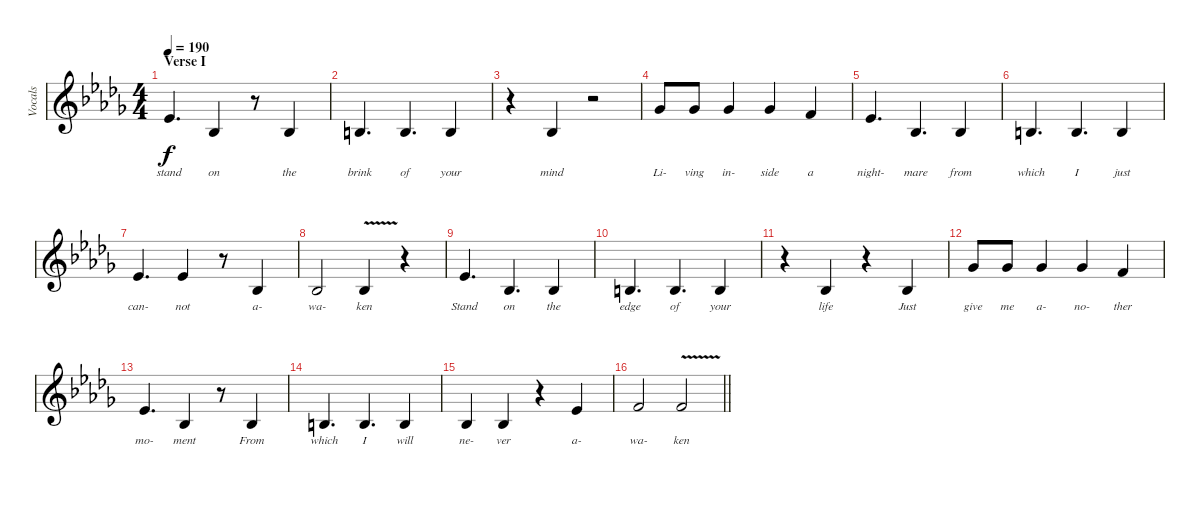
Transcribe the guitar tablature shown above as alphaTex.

\track ("Vocals" "Vocals") {instrument lead6voice}
\staff {score}
\tuning (Eb4 Bb3 Gb3 Db3 Ab2 Db2) {hide}
\ts (4 4)
\section ("" "Verse I")
\tempo 190
\clef g2
\ks db
5.2.4{d lyrics (0 "stand") lyrics (1 "") lyrics (2 "") lyrics (3 "") lyrics (4 "") dy f} 4.3.4{lyrics (0 "on") lyrics (1 "") lyrics (2 "") lyrics (3 "") lyrics (4 "")} r.8 4.3.4{lyrics (0 "the") lyrics (1 "") lyrics (2 "") lyrics (3 "") lyrics (4 "")} |
5.3.4{d lyrics (0 "brink") lyrics (1 "") lyrics (2 "") lyrics (3 "") lyrics (4 "")} 5.3.4{d lyrics (0 "of") lyrics (1 "") lyrics (2 "") lyrics (3 "") lyrics (4 "")} 5.3{be (custom 0 0 25 0 35 4 60 4)}.4{lyrics (0 "your") lyrics (1 "") lyrics (2 "") lyrics (3 "") lyrics (4 "")} |
r.4 4.3.4{lyrics (0 "mind") lyrics (1 "") lyrics (2 "") lyrics (3 "") lyrics (4 "")} r.2 |
3.1.8{lyrics (0 "Li-") lyrics (1 "") lyrics (2 "") lyrics (3 "") lyrics (4 "")} 3.1.8{lyrics (0 "ving") lyrics (1 "") lyrics (2 "") lyrics (3 "") lyrics (4 "")} 3.1.4{lyrics (0 "in-") lyrics (1 "") lyrics (2 "") lyrics (3 "") lyrics (4 "")} 3.1.4{lyrics (0 "side") lyrics (1 "") lyrics (2 "") lyrics (3 "") lyrics (4 "")} 2.1.4{lyrics (0 "a") lyrics (1 "") lyrics (2 "") lyrics (3 "") lyrics (4 "")} |
5.2.4{d lyrics (0 "night-") lyrics (1 "") lyrics (2 "") lyrics (3 "") lyrics (4 "")} 4.3.4{d lyrics (0 "mare") lyrics (1 "") lyrics (2 "") lyrics (3 "") lyrics (4 "")} 4.3.4{lyrics (0 "from") lyrics (1 "") lyrics (2 "") lyrics (3 "") lyrics (4 "")} |
5.3.4{d lyrics (0 "which") lyrics (1 "") lyrics (2 "") lyrics (3 "") lyrics (4 "")} 5.3.4{d lyrics (0 "I") lyrics (1 "") lyrics (2 "") lyrics (3 "") lyrics (4 "")} 5.3.4{lyrics (0 "just") lyrics (1 "") lyrics (2 "") lyrics (3 "") lyrics (4 "")} |
5.2.4{d lyrics (0 "can-") lyrics (1 "") lyrics (2 "") lyrics (3 "") lyrics (4 "")} 5.2.4{lyrics (0 "not") lyrics (1 "") lyrics (2 "") lyrics (3 "") lyrics (4 "")} r.8 4.3.4{lyrics (0 "a-") lyrics (1 "") lyrics (2 "") lyrics (3 "") lyrics (4 "")} |
4.3{be (custom 0 0 25 0 35 2 60 2)}.2{lyrics (0 "wa-") lyrics (1 "") lyrics (2 "") lyrics (3 "") lyrics (4 "")} 4.3{v}.4{lyrics (0 "ken") lyrics (1 "") lyrics (2 "") lyrics (3 "") lyrics (4 "")} r.4 |
5.2.4{d lyrics (0 "Stand") lyrics (1 "") lyrics (2 "") lyrics (3 "") lyrics (4 "")} 4.3.4{d lyrics (0 "on") lyrics (1 "") lyrics (2 "") lyrics (3 "") lyrics (4 "")} 4.3.4{lyrics (0 "the") lyrics (1 "") lyrics (2 "") lyrics (3 "") lyrics (4 "")} |
5.3.4{d lyrics (0 "edge") lyrics (1 "") lyrics (2 "") lyrics (3 "") lyrics (4 "")} 5.3.4{d lyrics (0 "of") lyrics (1 "") lyrics (2 "") lyrics (3 "") lyrics (4 "")} 5.3{be (custom 0 0 25 0 35 4 60 4)}.4{lyrics (0 "your") lyrics (1 "") lyrics (2 "") lyrics (3 "") lyrics (4 "")} |
r.4 4.3.4{lyrics (0 "life") lyrics (1 "") lyrics (2 "") lyrics (3 "") lyrics (4 "")} r.4 4.3.4{lyrics (0 "Just") lyrics (1 "") lyrics (2 "") lyrics (3 "") lyrics (4 "")} |
3.1.8{lyrics (0 "give") lyrics (1 "") lyrics (2 "") lyrics (3 "") lyrics (4 "")} 3.1.8{lyrics (0 "me") lyrics (1 "") lyrics (2 "") lyrics (3 "") lyrics (4 "")} 3.1.4{lyrics (0 "a-") lyrics (1 "") lyrics (2 "") lyrics (3 "") lyrics (4 "")} 3.1.4{lyrics (0 "no-") lyrics (1 "") lyrics (2 "") lyrics (3 "") lyrics (4 "")} 2.1.4{lyrics (0 "ther") lyrics (1 "") lyrics (2 "") lyrics (3 "") lyrics (4 "")} |
4.3{be (custom 0 10 25 10 35 0 60 0)}.4{d lyrics (0 "mo-") lyrics (1 "") lyrics (2 "") lyrics (3 "") lyrics (4 "")} 4.3.4{lyrics (0 "ment") lyrics (1 "") lyrics (2 "") lyrics (3 "") lyrics (4 "")} r.8 4.3.4{lyrics (0 "From") lyrics (1 "") lyrics (2 "") lyrics (3 "") lyrics (4 "")} |
5.3.4{d lyrics (0 "which") lyrics (1 "") lyrics (2 "") lyrics (3 "") lyrics (4 "")} 5.3.4{d lyrics (0 "I") lyrics (1 "") lyrics (2 "") lyrics (3 "") lyrics (4 "")} 5.3.4{lyrics (0 "will") lyrics (1 "") lyrics (2 "") lyrics (3 "") lyrics (4 "")} |
4.3.4{lyrics (0 "ne-") lyrics (1 "") lyrics (2 "") lyrics (3 "") lyrics (4 "")} 4.3.4{lyrics (0 "ver") lyrics (1 "") lyrics (2 "") lyrics (3 "") lyrics (4 "")} r.4 5.2.4{lyrics (0 "a-") lyrics (1 "") lyrics (2 "") lyrics (3 "") lyrics (4 "")} |
\barLineRight lightlight
2.1{be (custom 0 0 25 0 35 2 60 2)}.2{lyrics (0 "wa-") lyrics (1 "") lyrics (2 "") lyrics (3 "") lyrics (4 "")} 2.1{v}.2{lyrics (0 "ken") lyrics (1 "") lyrics (2 "") lyrics (3 "") lyrics (4 "")}
